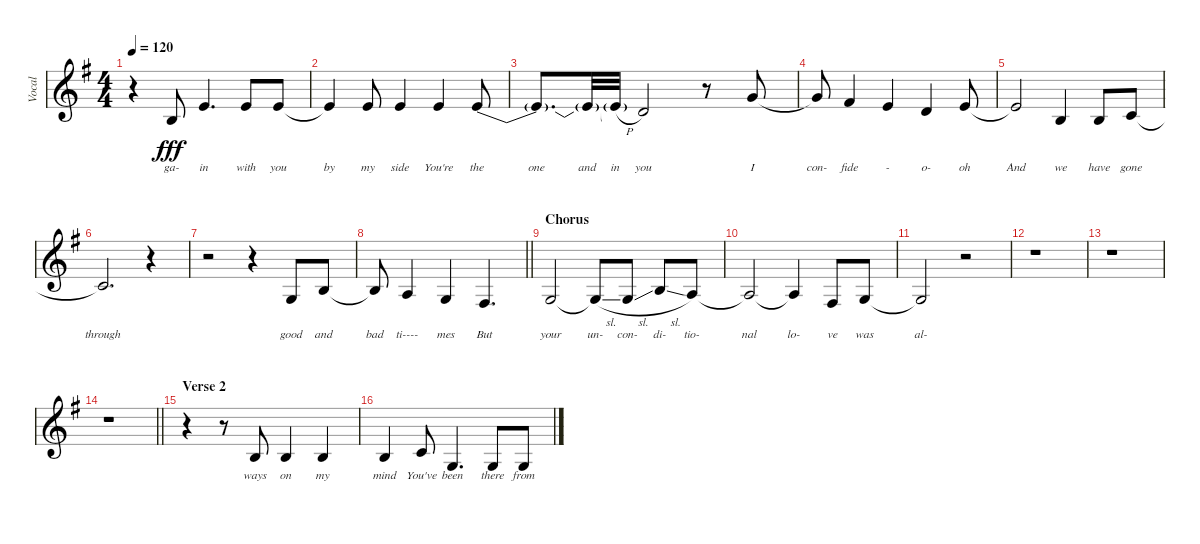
\track ("Vocal" "Vocal") {instrument clarinet}
\staff {score}
\tuning (E4 B3 G3 D3 A2 E2) {hide}
\ts (4 4)
\tempo 120
\clef g2
\ks g
r.4{dy fff} 0.2.8{lyrics (0 "ga-") lyrics (1 "") lyrics (2 "") lyrics (3 "") lyrics (4 "")} 0.1.4{d lyrics (0 "in") lyrics (1 "") lyrics (2 "") lyrics (3 "") lyrics (4 "")} 0.1.8{lyrics (0 "with") lyrics (1 "") lyrics (2 "") lyrics (3 "") lyrics (4 "")} 0.1.8{lyrics (0 "you") lyrics (1 "") lyrics (2 "") lyrics (3 "") lyrics (4 "")} |
0.1{t}.4{lyrics (0 "by") lyrics (1 "") lyrics (2 "") lyrics (3 "") lyrics (4 "")} 0.1.8{lyrics (0 "my") lyrics (1 "") lyrics (2 "") lyrics (3 "") lyrics (4 "")} 0.1.4{lyrics (0 "side") lyrics (1 "") lyrics (2 "") lyrics (3 "") lyrics (4 "")} 0.1.4{lyrics (0 "You're") lyrics (1 "") lyrics (2 "") lyrics (3 "") lyrics (4 "")} 5.2{be (custom 0 0 15 0 30 0 42 1 56 1 60 0)}.8{lyrics (0 "the") lyrics (1 "") lyrics (2 "") lyrics (3 "") lyrics (4 "")} |
5.2{t}.8{d lyrics (0 "one") lyrics (1 "") lyrics (2 "") lyrics (3 "") lyrics (4 "")} 5.2{t}.32{lyrics (0 "and") lyrics (1 "") lyrics (2 "") lyrics (3 "") lyrics (4 "")} 5.2{h t}.32{lyrics (0 "in") lyrics (1 "") lyrics (2 "") lyrics (3 "") lyrics (4 "")} 3.2.2{lyrics (0 "you") lyrics (1 "") lyrics (2 "") lyrics (3 "") lyrics (4 "")} r.8 3.1.8{lyrics (0 "I") lyrics (1 "") lyrics (2 "") lyrics (3 "") lyrics (4 "")} |
3.1{t}.8{lyrics (0 "con-") lyrics (1 "") lyrics (2 "") lyrics (3 "") lyrics (4 "")} 2.1.4{lyrics (0 "fide") lyrics (1 "") lyrics (2 "") lyrics (3 "") lyrics (4 "")} 0.1.4{lyrics (0 "-") lyrics (1 "") lyrics (2 "") lyrics (3 "") lyrics (4 "")} 3.2.4{lyrics (0 "o-") lyrics (1 "") lyrics (2 "") lyrics (3 "") lyrics (4 "")} 0.1.8{lyrics (0 "oh") lyrics (1 "") lyrics (2 "") lyrics (3 "") lyrics (4 "")} |
0.1{t}.2{lyrics (0 "And") lyrics (1 "") lyrics (2 "") lyrics (3 "") lyrics (4 "")} 0.2.4{lyrics (0 "we") lyrics (1 "") lyrics (2 "") lyrics (3 "") lyrics (4 "")} 0.2.8{lyrics (0 "have") lyrics (1 "") lyrics (2 "") lyrics (3 "") lyrics (4 "")} 1.2.8{lyrics (0 "gone") lyrics (1 "") lyrics (2 "") lyrics (3 "") lyrics (4 "")} |
1.2{t}.2{d lyrics (0 "through") lyrics (1 "") lyrics (2 "") lyrics (3 "") lyrics (4 "")} r.4 |
r.2 r.4 0.3.8{lyrics (0 "good") lyrics (1 "") lyrics (2 "") lyrics (3 "") lyrics (4 "")} 0.2.8{lyrics (0 "and") lyrics (1 "") lyrics (2 "") lyrics (3 "") lyrics (4 "")} |
\barLineRight lightlight
0.2{t}.8{lyrics (0 "bad") lyrics (1 "") lyrics (2 "") lyrics (3 "") lyrics (4 "")} 2.3.4{lyrics (0 "ti----") lyrics (1 "") lyrics (2 "") lyrics (3 "") lyrics (4 "")} 0.3.4{lyrics (0 "mes") lyrics (1 "") lyrics (2 "") lyrics (3 "") lyrics (4 "")} 4.4.4{d lyrics (0 "But") lyrics (1 "") lyrics (2 "") lyrics (3 "") lyrics (4 "")} |
\section ("" "Chorus")
5.4.2{lyrics (0 "your") lyrics (1 "") lyrics (2 "") lyrics (3 "") lyrics (4 "")} 5.4{sl t}.8{lyrics (0 "un-") lyrics (1 "") lyrics (2 "") lyrics (3 "") lyrics (4 "")} 5.4{sl}.8{lyrics (0 "con-") lyrics (1 "") lyrics (2 "") lyrics (3 "") lyrics (4 "")} 9.4{sl}.8{lyrics (0 "di-") lyrics (1 "") lyrics (2 "") lyrics (3 "") lyrics (4 "")} 7.4.8{lyrics (0 "tio-") lyrics (1 "") lyrics (2 "") lyrics (3 "") lyrics (4 "")} |
7.4{t}.2{lyrics (0 "nal") lyrics (1 "") lyrics (2 "") lyrics (3 "") lyrics (4 "")} 7.4{t}.4{lyrics (0 "lo-") lyrics (1 "") lyrics (2 "") lyrics (3 "") lyrics (4 "")} 4.4.8{lyrics (0 "ve") lyrics (1 "") lyrics (2 "") lyrics (3 "") lyrics (4 "")} 5.4.8{lyrics (0 "was") lyrics (1 "") lyrics (2 "") lyrics (3 "") lyrics (4 "")} |
5.4{t}.2{lyrics (0 "al-") lyrics (1 "") lyrics (2 "") lyrics (3 "") lyrics (4 "")} r.2 |
r.1 |
r.1 |
\barLineRight lightlight
r.1 |
\section ("" "Verse 2")
r.4 r.8 0.2.8{lyrics (0 "ways") lyrics (1 "") lyrics (2 "") lyrics (3 "") lyrics (4 "")} 0.2.4{lyrics (0 "on") lyrics (1 "") lyrics (2 "") lyrics (3 "") lyrics (4 "")} 0.2.4{lyrics (0 "my") lyrics (1 "") lyrics (2 "") lyrics (3 "") lyrics (4 "")} |
0.2.4{lyrics (0 "mind") lyrics (1 "") lyrics (2 "") lyrics (3 "") lyrics (4 "")} 1.2.8{lyrics (0 "You've") lyrics (1 "") lyrics (2 "") lyrics (3 "") lyrics (4 "")} 0.3.4{d lyrics (0 "been") lyrics (1 "") lyrics (2 "") lyrics (3 "") lyrics (4 "")} 0.3.8{lyrics (0 "there") lyrics (1 "") lyrics (2 "") lyrics (3 "") lyrics (4 "")} 0.3.8{lyrics (0 "from") lyrics (1 "") lyrics (2 "") lyrics (3 "") lyrics (4 "")}
